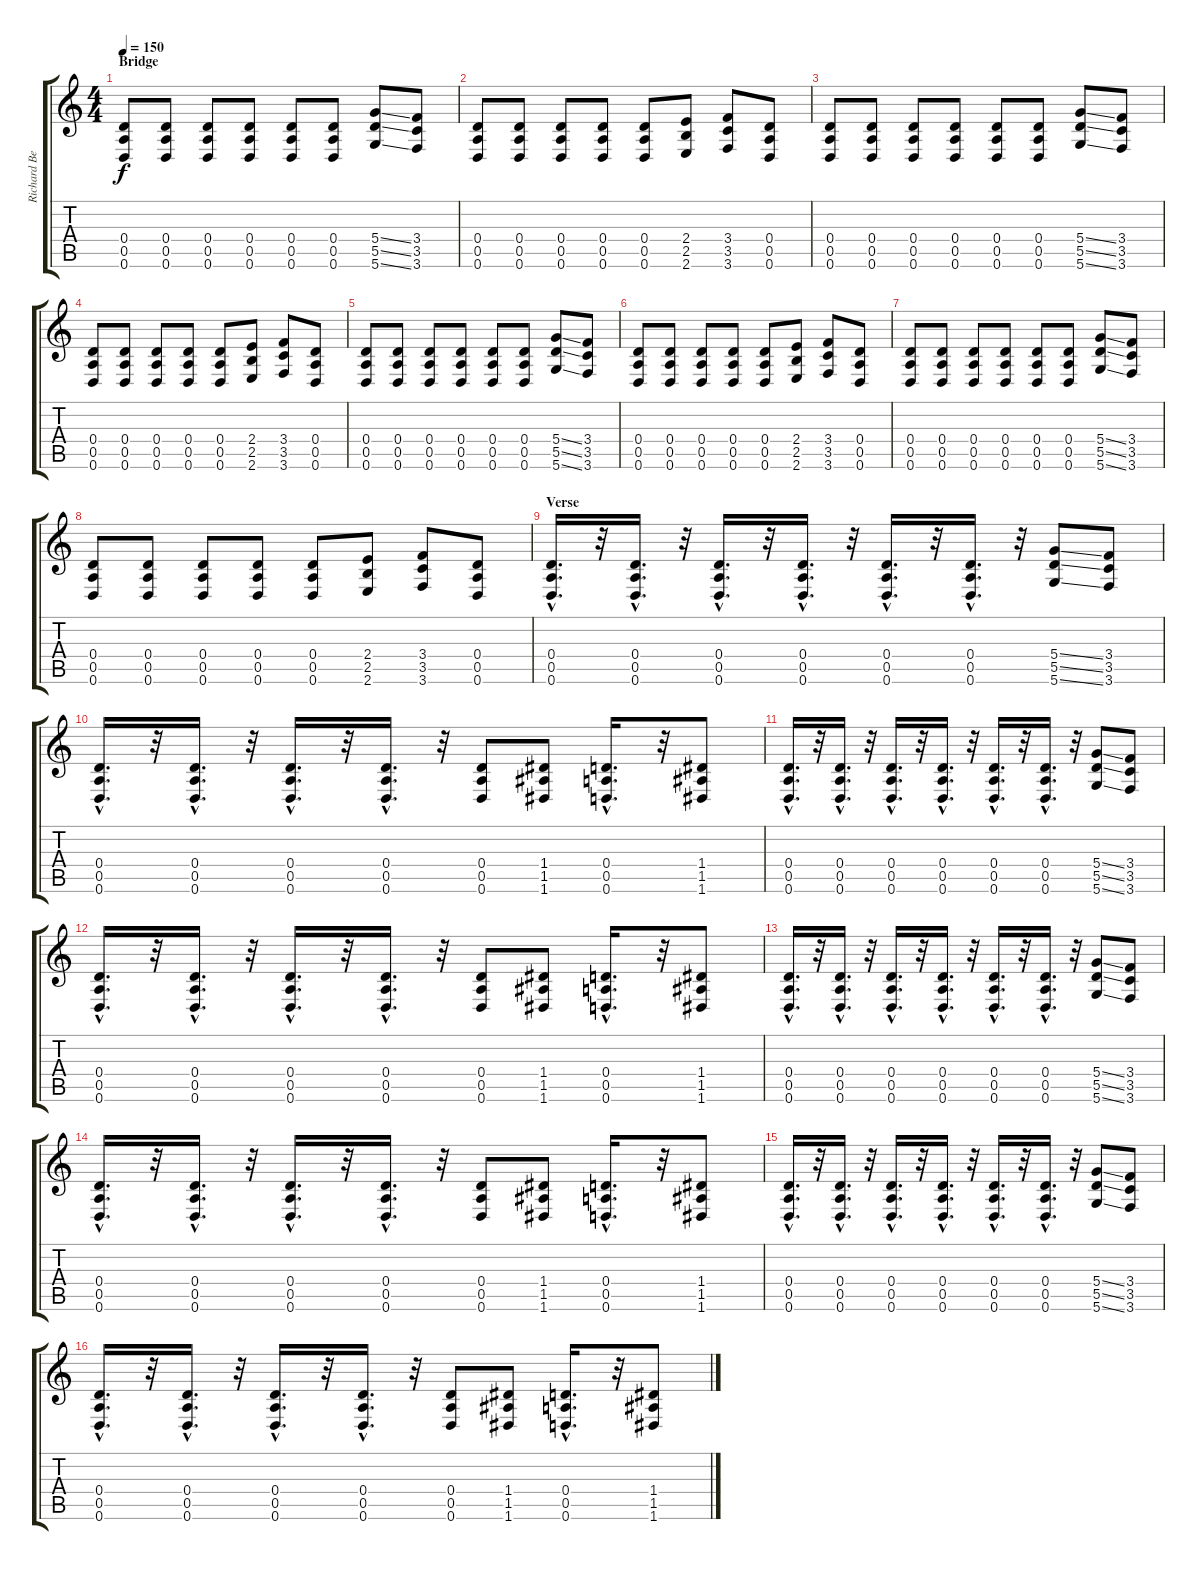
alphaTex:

\track ("Richard Bernstein" "Richard Be") {instrument distortionguitar}
\staff {score tabs}
\tuning (E4 B3 G3 D3 A2 D2) {hide}
\ts (4 4)
\section ("" "Bridge")
\tempo 150
\clef g2
\ks c
(0.4 0.5 0.6).8{dy f volume 1} (0.4 0.5 0.6).8 (0.4 0.5 0.6).8 (0.4 0.5 0.6).8 (0.4 0.5 0.6).8 (0.4 0.5 0.6).8 (5.4{ss} 5.5{ss} 5.6{ss}).8 (3.4 3.5 3.6).8 |
(0.4 0.5 0.6).8 (0.4 0.5 0.6).8 (0.4 0.5 0.6).8 (0.4 0.5 0.6).8 (0.4 0.5 0.6).8 (2.4 2.5 2.6).8 (3.4 3.5 3.6).8 (0.4 0.5 0.6).8 |
(0.4 0.5 0.6).8 (0.4 0.5 0.6).8 (0.4 0.5 0.6).8 (0.4 0.5 0.6).8 (0.4 0.5 0.6).8 (0.4 0.5 0.6).8 (5.4{ss} 5.5{ss} 5.6{ss}).8 (3.4 3.5 3.6).8 |
(0.4 0.5 0.6).8 (0.4 0.5 0.6).8 (0.4 0.5 0.6).8 (0.4 0.5 0.6).8 (0.4 0.5 0.6).8 (2.4 2.5 2.6).8 (3.4 3.5 3.6).8 (0.4 0.5 0.6).8 |
(0.4 0.5 0.6).8 (0.4 0.5 0.6).8 (0.4 0.5 0.6).8 (0.4 0.5 0.6).8 (0.4 0.5 0.6).8 (0.4 0.5 0.6).8 (5.4{ss} 5.5{ss} 5.6{ss}).8 (3.4 3.5 3.6).8 |
(0.4 0.5 0.6).8 (0.4 0.5 0.6).8 (0.4 0.5 0.6).8 (0.4 0.5 0.6).8 (0.4 0.5 0.6).8 (2.4 2.5 2.6).8 (3.4 3.5 3.6).8 (0.4 0.5 0.6).8 |
(0.4 0.5 0.6).8 (0.4 0.5 0.6).8 (0.4 0.5 0.6).8 (0.4 0.5 0.6).8 (0.4 0.5 0.6).8 (0.4 0.5 0.6).8 (5.4{ss} 5.5{ss} 5.6{ss}).8 (3.4 3.5 3.6).8 |
(0.4 0.5 0.6).8 (0.4 0.5 0.6).8 (0.4 0.5 0.6).8 (0.4 0.5 0.6).8 (0.4 0.5 0.6).8 (2.4 2.5 2.6).8 (3.4 3.5 3.6).8 (0.4 0.5 0.6).8 |
\section ("" "Verse")
(0.4{hac} 0.5{hac} 0.6{hac}).16{d volume 16} r.32 (0.4{hac} 0.5{hac} 0.6{hac}).16{d} r.32 (0.4{hac} 0.5{hac} 0.6{hac}).16{d} r.32 (0.4{hac} 0.5{hac} 0.6{hac}).16{d} r.32 (0.4{hac} 0.5{hac} 0.6{hac}).16{d} r.32 (0.4{hac} 0.5{hac} 0.6{hac}).16{d} r.32 (5.4{ss} 5.5{ss} 5.6{ss}).8 (3.4 3.5 3.6).8 |
(0.4{hac} 0.5{hac} 0.6{hac}).16{d} r.32 (0.4{hac} 0.5{hac} 0.6{hac}).16{d} r.32 (0.4{hac} 0.5{hac} 0.6{hac}).16{d} r.32 (0.4{hac} 0.5{hac} 0.6{hac}).16{d} r.32 (0.4 0.5 0.6).8 (1.4 1.5 1.6).8 (0.4{hac} 0.5{hac} 0.6{hac}).16{d} r.32 (1.4 1.5 1.6).8 |
(0.4{hac} 0.5{hac} 0.6{hac}).16{d} r.32 (0.4{hac} 0.5{hac} 0.6{hac}).16{d} r.32 (0.4{hac} 0.5{hac} 0.6{hac}).16{d} r.32 (0.4{hac} 0.5{hac} 0.6{hac}).16{d} r.32 (0.4{hac} 0.5{hac} 0.6{hac}).16{d} r.32 (0.4{hac} 0.5{hac} 0.6{hac}).16{d} r.32 (5.4{ss} 5.5{ss} 5.6{ss}).8 (3.4 3.5 3.6).8 |
(0.4{hac} 0.5{hac} 0.6{hac}).16{d} r.32 (0.4{hac} 0.5{hac} 0.6{hac}).16{d} r.32 (0.4{hac} 0.5{hac} 0.6{hac}).16{d} r.32 (0.4{hac} 0.5{hac} 0.6{hac}).16{d} r.32 (0.4 0.5 0.6).8 (1.4 1.5 1.6).8 (0.4{hac} 0.5{hac} 0.6{hac}).16{d} r.32 (1.4 1.5 1.6).8 |
(0.4{hac} 0.5{hac} 0.6{hac}).16{d} r.32 (0.4{hac} 0.5{hac} 0.6{hac}).16{d} r.32 (0.4{hac} 0.5{hac} 0.6{hac}).16{d} r.32 (0.4{hac} 0.5{hac} 0.6{hac}).16{d} r.32 (0.4{hac} 0.5{hac} 0.6{hac}).16{d} r.32 (0.4{hac} 0.5{hac} 0.6{hac}).16{d} r.32 (5.4{ss} 5.5{ss} 5.6{ss}).8 (3.4 3.5 3.6).8 |
(0.4{hac} 0.5{hac} 0.6{hac}).16{d} r.32 (0.4{hac} 0.5{hac} 0.6{hac}).16{d} r.32 (0.4{hac} 0.5{hac} 0.6{hac}).16{d} r.32 (0.4{hac} 0.5{hac} 0.6{hac}).16{d} r.32 (0.4 0.5 0.6).8 (1.4 1.5 1.6).8 (0.4{hac} 0.5{hac} 0.6{hac}).16{d} r.32 (1.4 1.5 1.6).8 |
(0.4{hac} 0.5{hac} 0.6{hac}).16{d} r.32 (0.4{hac} 0.5{hac} 0.6{hac}).16{d} r.32 (0.4{hac} 0.5{hac} 0.6{hac}).16{d} r.32 (0.4{hac} 0.5{hac} 0.6{hac}).16{d} r.32 (0.4{hac} 0.5{hac} 0.6{hac}).16{d} r.32 (0.4{hac} 0.5{hac} 0.6{hac}).16{d} r.32 (5.4{ss} 5.5{ss} 5.6{ss}).8 (3.4 3.5 3.6).8 |
(0.4{hac} 0.5{hac} 0.6{hac}).16{d} r.32 (0.4{hac} 0.5{hac} 0.6{hac}).16{d} r.32 (0.4{hac} 0.5{hac} 0.6{hac}).16{d} r.32 (0.4{hac} 0.5{hac} 0.6{hac}).16{d} r.32 (0.4 0.5 0.6).8 (1.4 1.5 1.6).8 (0.4{hac} 0.5{hac} 0.6{hac}).16{d} r.32 (1.4 1.5 1.6).8
